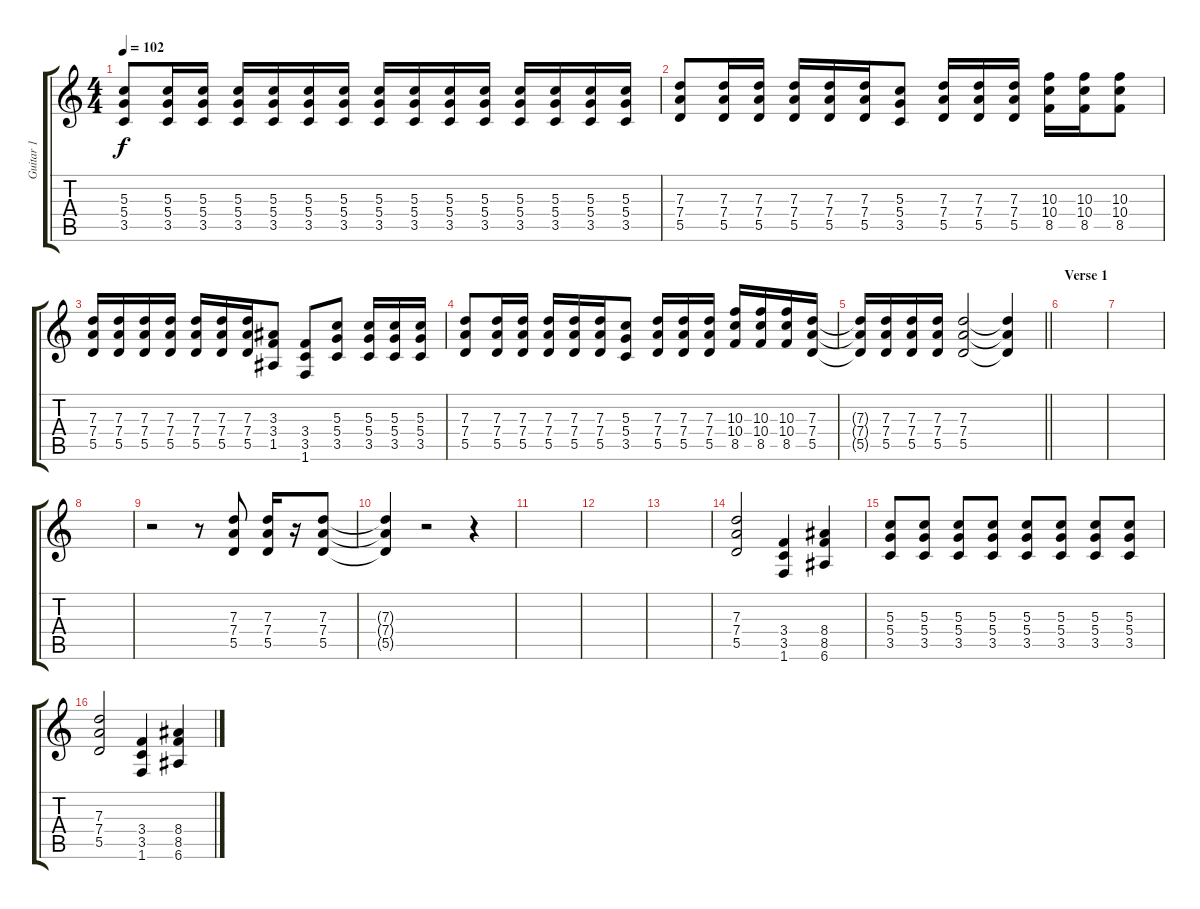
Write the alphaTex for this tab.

\track ("Guitar 1" "Guitar 1") {instrument distortionguitar}
\staff {score tabs}
\tuning (E4 B3 G3 D3 A2 E2) {hide}
\ts (4 4)
\tempo 102
\clef g2
\ks c
(5.3 5.4 3.5).8{dy f} (5.3 5.4 3.5).16 (5.3 5.4 3.5).16 (5.3 5.4 3.5).16 (5.3 5.4 3.5).16 (5.3 5.4 3.5).16 (5.3 5.4 3.5).16 (5.3 5.4 3.5).16 (5.3 5.4 3.5).16 (5.3 5.4 3.5).16 (5.3 5.4 3.5).16 (5.3 5.4 3.5).16 (5.3 5.4 3.5).16 (5.3 5.4 3.5).16 (5.3 5.4 3.5).16 |
(7.3 7.4 5.5).8 (7.3 7.4 5.5).16 (7.3 7.4 5.5).16 (7.3 7.4 5.5).16 (7.3 7.4 5.5).16 (7.3 7.4 5.5).16 (5.3 5.4 3.5).8 (7.3 7.4 5.5).16 (7.3 7.4 5.5).16 (7.3 7.4 5.5).16 (10.3 10.4 8.5).16 (10.3 10.4 8.5).16 (10.3 10.4 8.5).8 |
(7.3 7.4 5.5).16 (7.3 7.4 5.5).16 (7.3 7.4 5.5).16 (7.3 7.4 5.5).16 (7.3 7.4 5.5).16 (7.3 7.4 5.5).16 (7.3 7.4 5.5).16 (3.3 3.4 1.5).8 (3.4 3.5 1.6).8 (5.3 5.4 3.5).8 (5.3 5.4 3.5).16 (5.3 5.4 3.5).16 (5.3 5.4 3.5).16 |
(7.3 7.4 5.5).8 (7.3 7.4 5.5).16 (7.3 7.4 5.5).16 (7.3 7.4 5.5).16 (7.3 7.4 5.5).16 (7.3 7.4 5.5).16 (5.3 5.4 3.5).8 (7.3 7.4 5.5).16 (7.3 7.4 5.5).16 (7.3 7.4 5.5).16 (10.3 10.4 8.5).16 (10.3 10.4 8.5).16 (10.3 10.4 8.5).16 (7.3 7.4 5.5).16 |
\barLineRight lightlight
(7.3{t} 7.4{t} 5.5{t}).16 (7.3 7.4 5.5).16 (7.3 7.4 5.5).16 (7.3 7.4 5.5).16 (7.3 7.4 5.5).2 (7.3{t} 7.4{t} 5.5{t}).4 |
\section ("" "Verse 1")
|
|
|
r.2 r.8 (7.3 7.4 5.5).8 (7.3 7.4 5.5).16 r.16 (7.3 7.4 5.5).8 |
(7.3{t} 7.4{t} 5.5{t}).4 r.2 r.4 |
|
|
|
(7.3 7.4 5.5).2 (3.4 3.5 1.6).4 (8.4 8.5 6.6).4 |
(5.3 5.4 3.5).8 (5.3 5.4 3.5).8 (5.3 5.4 3.5).8 (5.3 5.4 3.5).8 (5.3 5.4 3.5).8 (5.3 5.4 3.5).8 (5.3 5.4 3.5).8 (5.3 5.4 3.5).8 |
(7.3 7.4 5.5).2 (3.4 3.5 1.6).4 (8.4 8.5 6.6).4
